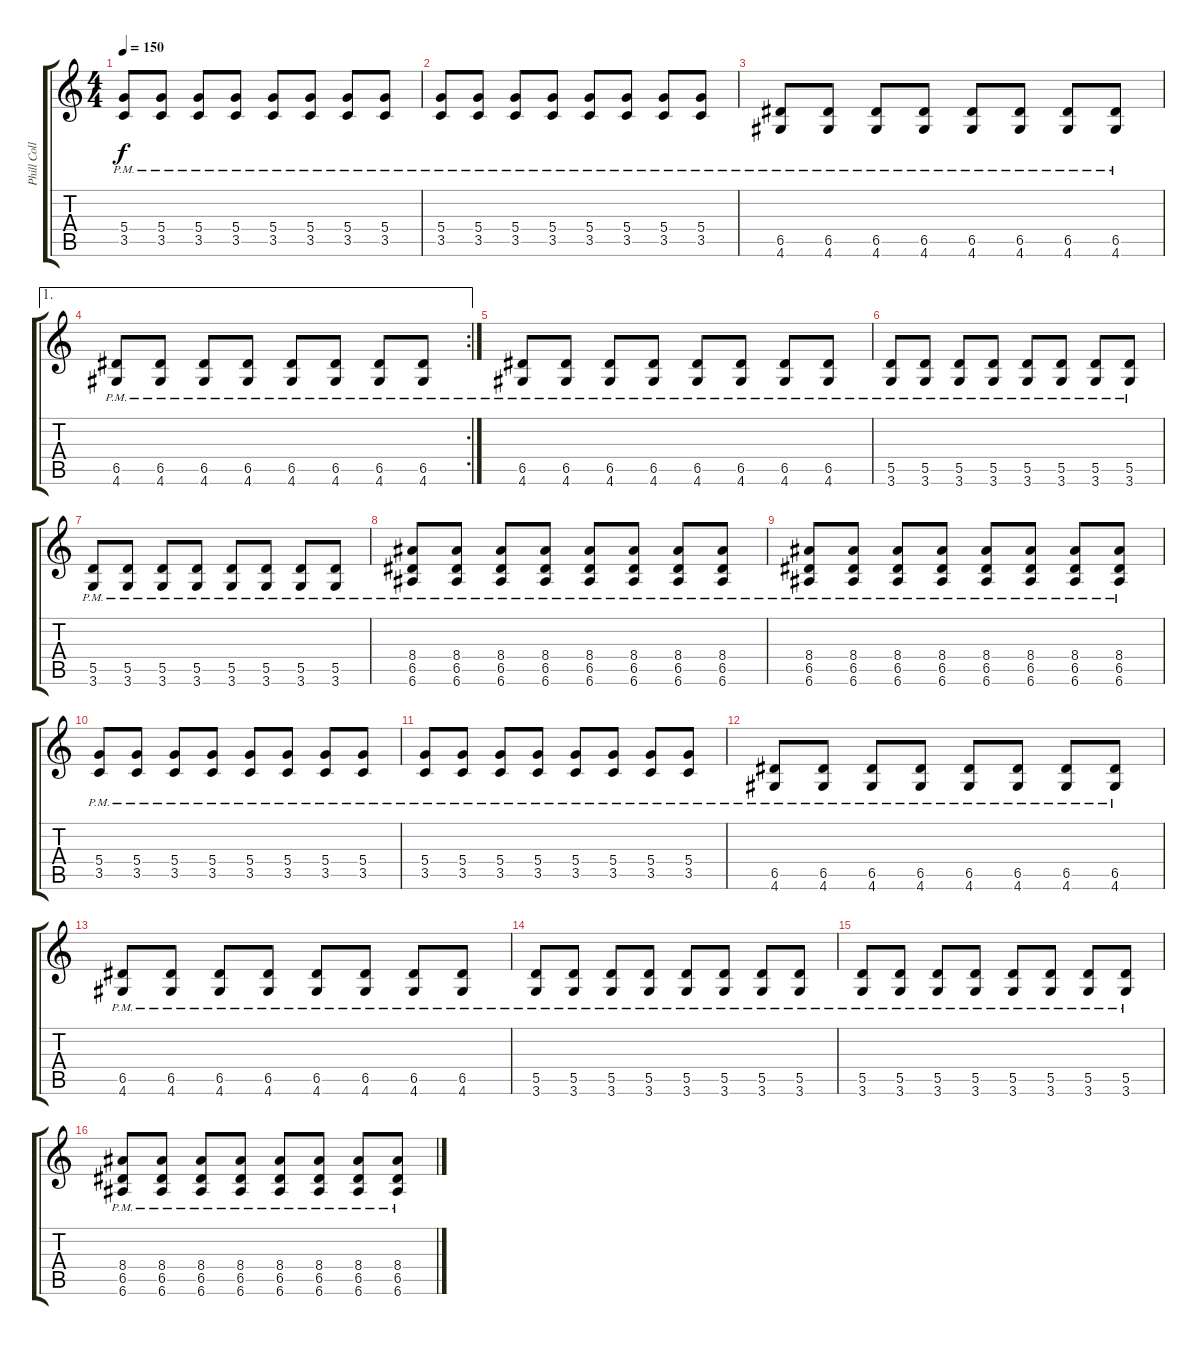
\track ("Phill Collen" "Phill Coll") {instrument distortionguitar}
\staff {score tabs}
\tuning (E4 B3 G3 D3 A2 E2) {hide}
\ts (4 4)
\tempo 150
\clef g2
\ks c
(5.4{pm} 3.5).8{dy f} (5.4{pm} 3.5).8 (5.4{pm} 3.5).8 (5.4{pm} 3.5).8 (5.4{pm} 3.5).8 (5.4{pm} 3.5).8 (5.4{pm} 3.5).8 (5.4{pm} 3.5).8 |
(5.4{pm} 3.5).8 (5.4{pm} 3.5).8 (5.4{pm} 3.5).8 (5.4{pm} 3.5).8 (5.4{pm} 3.5).8 (5.4{pm} 3.5).8 (5.4{pm} 3.5).8 (5.4{pm} 3.5).8 |
(6.5{pm} 4.6).8 (6.5{pm} 4.6).8 (6.5{pm} 4.6).8 (6.5{pm} 4.6).8 (6.5{pm} 4.6).8 (6.5{pm} 4.6).8 (6.5{pm} 4.6).8 (6.5{pm} 4.6{pm}).8 |
\ae 1
\rc 2
(6.5{pm} 4.6{pm}).8 (6.5{pm} 4.6{pm}).8 (6.5{pm} 4.6{pm}).8 (6.5{pm} 4.6{pm}).8 (6.5{pm} 4.6{pm}).8 (6.5{pm} 4.6{pm}).8 (6.5{pm} 4.6{pm}).8 (6.5{pm} 4.6{pm}).8 |
(6.5{pm} 4.6{pm}).8 (6.5{pm} 4.6{pm}).8 (6.5{pm} 4.6{pm}).8 (6.5{pm} 4.6{pm}).8 (6.5{pm} 4.6{pm}).8 (6.5{pm} 4.6{pm}).8 (6.5{pm} 4.6{pm}).8 (6.5{pm} 4.6{pm}).8 |
(5.5 3.6{pm}).8 (5.5 3.6{pm}).8 (5.5 3.6{pm}).8 (5.5 3.6{pm}).8 (5.5 3.6{pm}).8 (5.5 3.6{pm}).8 (5.5 3.6{pm}).8 (5.5 3.6{pm}).8 |
(5.5 3.6{pm}).8 (5.5 3.6{pm}).8 (5.5 3.6{pm}).8 (5.5 3.6{pm}).8 (5.5 3.6{pm}).8 (5.5 3.6{pm}).8 (5.5 3.6{pm}).8 (5.5 3.6{pm}).8 |
(8.4{pm} 6.5 6.6).8 (8.4{pm} 6.5 6.6).8 (8.4{pm} 6.5 6.6).8 (8.4{pm} 6.5 6.6).8 (8.4{pm} 6.5 6.6).8 (8.4{pm} 6.5 6.6).8 (8.4{pm} 6.5 6.6).8 (8.4{pm} 6.5 6.6).8 |
(8.4{pm} 6.5 6.6).8 (8.4{pm} 6.5 6.6).8 (8.4{pm} 6.5 6.6).8 (8.4{pm} 6.5 6.6).8 (8.4{pm} 6.5 6.6).8 (8.4{pm} 6.5 6.6).8 (8.4{pm} 6.5 6.6).8 (8.4{pm} 6.5 6.6).8 |
(5.4{pm} 3.5).8 (5.4{pm} 3.5).8 (5.4{pm} 3.5).8 (5.4{pm} 3.5).8 (5.4{pm} 3.5).8 (5.4{pm} 3.5).8 (5.4{pm} 3.5).8 (5.4{pm} 3.5).8 |
(5.4{pm} 3.5).8 (5.4{pm} 3.5).8 (5.4{pm} 3.5).8 (5.4{pm} 3.5).8 (5.4{pm} 3.5).8 (5.4{pm} 3.5).8 (5.4{pm} 3.5).8 (5.4{pm} 3.5).8 |
(6.5{pm} 4.6).8 (6.5{pm} 4.6).8 (6.5{pm} 4.6).8 (6.5{pm} 4.6).8 (6.5{pm} 4.6).8 (6.5{pm} 4.6).8 (6.5{pm} 4.6).8 (6.5{pm} 4.6{pm}).8 |
(6.5{pm} 4.6{pm}).8 (6.5{pm} 4.6{pm}).8 (6.5{pm} 4.6{pm}).8 (6.5{pm} 4.6{pm}).8 (6.5{pm} 4.6{pm}).8 (6.5{pm} 4.6{pm}).8 (6.5{pm} 4.6{pm}).8 (6.5{pm} 4.6{pm}).8 |
(5.5 3.6{pm}).8 (5.5 3.6{pm}).8 (5.5 3.6{pm}).8 (5.5 3.6{pm}).8 (5.5 3.6{pm}).8 (5.5 3.6{pm}).8 (5.5 3.6{pm}).8 (5.5 3.6{pm}).8 |
(5.5 3.6{pm}).8 (5.5 3.6{pm}).8 (5.5 3.6{pm}).8 (5.5 3.6{pm}).8 (5.5 3.6{pm}).8 (5.5 3.6{pm}).8 (5.5 3.6{pm}).8 (5.5 3.6{pm}).8 |
(8.4{pm} 6.5 6.6).8 (8.4{pm} 6.5 6.6).8 (8.4{pm} 6.5 6.6).8 (8.4{pm} 6.5 6.6).8 (8.4{pm} 6.5 6.6).8 (8.4{pm} 6.5 6.6).8 (8.4{pm} 6.5 6.6).8 (8.4{pm} 6.5 6.6).8
